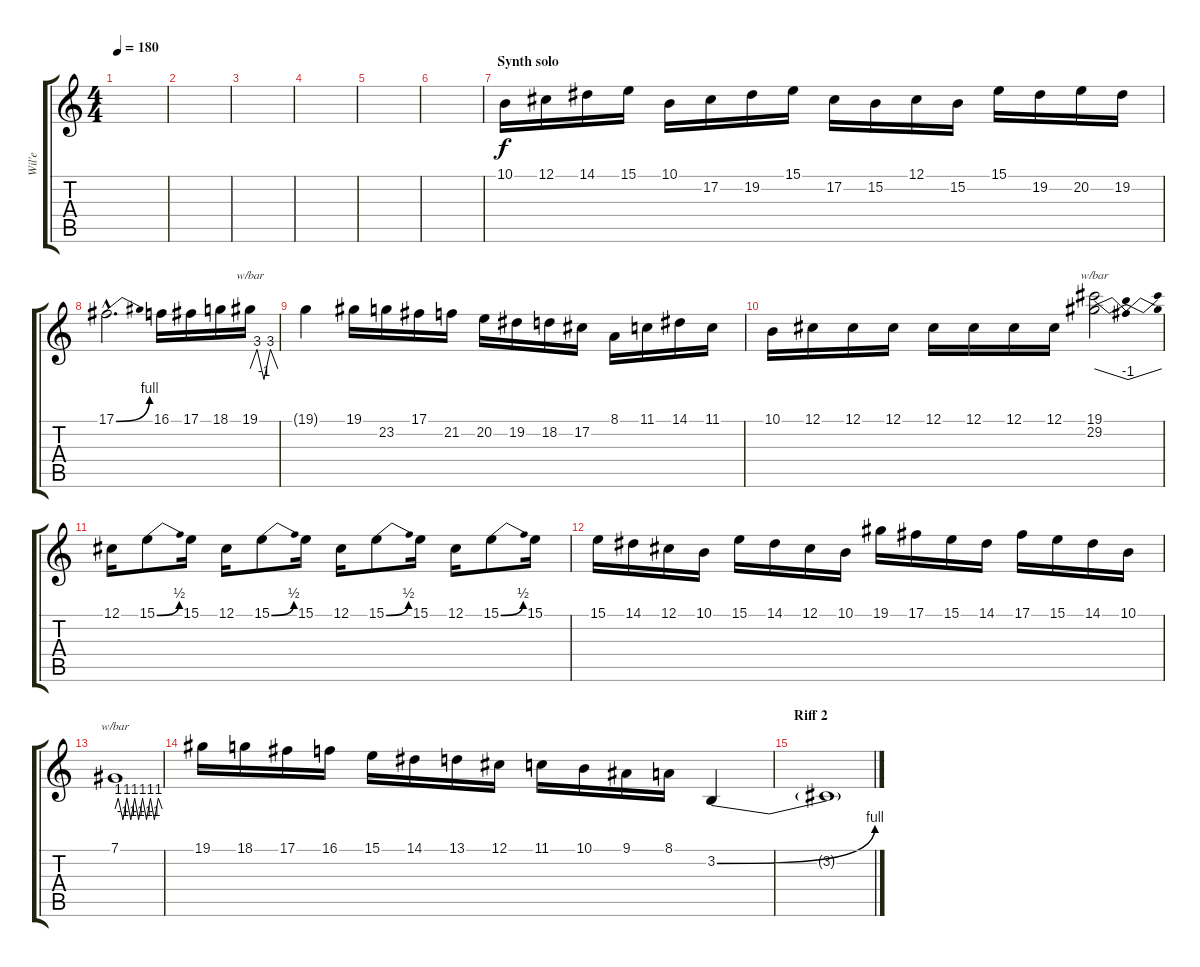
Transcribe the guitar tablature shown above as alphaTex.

\track ("Wil'e" "Wil'e") {instrument stringensemble1}
\staff {score tabs}
\tuning (Db4 Ab3 E3 B2 Gb2 Db2) {hide}
\ts (4 4)
\tempo 180
\clef g2
\ks c
|
|
|
|
|
|
\section ("" "Synth solo")
10.1.16{volume 16} 12.1.16 14.1.16 15.1.16 10.1.16 17.2.16 19.2.16 15.1.16 17.2.16 15.2.16 12.1.16 15.2.16 15.1.16 19.2.16 20.2.16 19.2.16 |
17.1{be (bend 0 0 60 4) hac}.2{d} 16.1.16 17.1.16 18.1.16 19.1.16{tbe (custom default 0 0 15 12 30 -4 44 12 60 0)} |
19.1{t}.4 19.1.16 23.2.16 17.1.16 21.2.16 20.2.16 19.2.16 18.2.16 17.2.16 8.1.16 11.1.16 14.1.16 11.1.16 |
10.1.16 12.1.16 12.1.16 12.1.16 12.1.16 12.1.16 12.1.16 12.1.16 (19.1 29.2).2{tbe (dip default 0 0 30 -4 60 0)} |
12.1.16 15.1{be (bend 0 0 60 2)}.8 15.1.16 12.1.16 15.1{be (bend 0 0 60 2)}.8 15.1.16 12.1.16 15.1{be (bend 0 0 60 2)}.8 15.1.16 12.1.16 15.1{be (bend 0 0 60 2)}.8 15.1.16 |
15.1.16 14.1.16 12.1.16 10.1.16 15.1.16 14.1.16 12.1.16 10.1.16 19.1.16 17.1.16 15.1.16 14.1.16 17.1.16 15.1.16 14.1.16 10.1.16 |
7.1.1{tbe (custom default 0 0 4 4 10 -4 15 4 20 -4 25 4 30 -4 35 4 40 -4 45 4 50 -4 55 4 60 0)} |
19.1.16 18.1.16 17.1.16 16.1.16 15.1.16 14.1.16 13.1.16 12.1.16 11.1.16 10.1.16 9.1.16 8.1.16 3.2{be (bend 0 0 60 4)}.4 |
\section ("" "Riff 2")
3.2{t}.1
